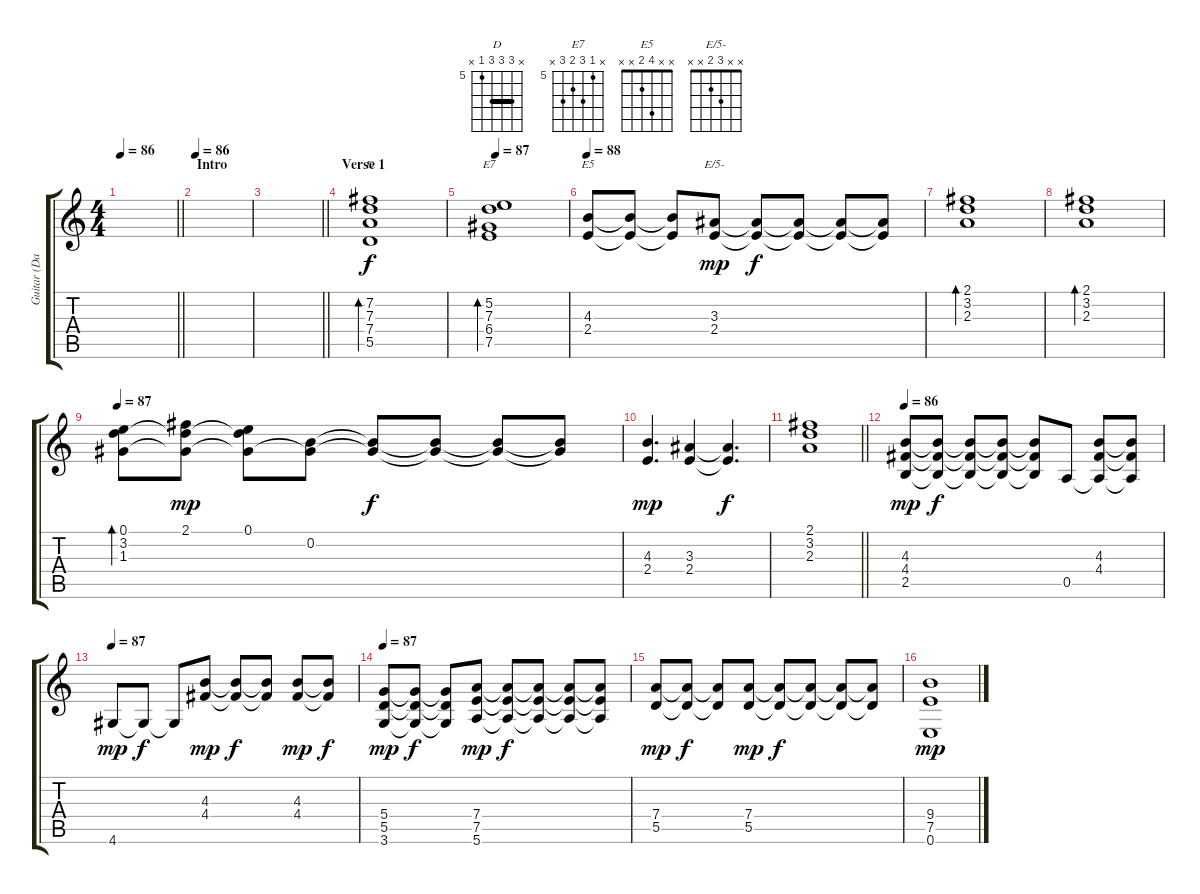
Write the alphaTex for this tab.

\track ("Guitar (Dan)" "Guitar (Da") {instrument overdrivenguitar}
\staff {score tabs}
\tuning (E4 B3 G3 D3 A2 E2) {hide}
\chord ("D" x 7 7 7 5 x) {firstfret 5 barre 7}
\chord ("E7" x 5 7 6 7 x) {firstfret 5}
\chord ("E5" x x 4 2 x x)
\chord ("E/5-" x x 3 2 x x)
\ts (4 4)
\tempo 86
\clef g2
\barLineRight lightlight
\ks c
|
\section ("" "Intro")
\tempo 86
|
\barLineRight lightlight
|
\section ("" "Verse 1")
(7.2 7.3 7.4 5.5).1{bd 120 ch "D"} |
\tempo 87
(5.2 7.3 6.4 7.5).1{bd 120 ch "E7" dy f} |
\tempo 88
(4.3 2.4).8{ch "E5"} (4.3{t} 2.4{t}).8 (4.3{t} 2.4{t}).8 (3.3 2.4).8{ch "E/5-" dy mp} (3.3{t} 2.4{t}).8{dy f} (3.3{t} 2.4{t}).8 (3.3{t} 2.4{t}).8 (3.3{t} 2.4{t}).8 |
(2.1 3.2 2.3).1{bd 120} |
(2.1 3.2 2.3).1{bd 120} |
\tempo 87
(0.1 3.2 1.3).8{bd 120} (2.1 3.2{t} 1.3{t}).8{dy mp} (0.1 3.2{t} 1.3{t}).8 (0.2 1.3{t}).8 (0.2{t} 1.3{t}).8{dy f} (0.2{t} 1.3{t}).8 (0.2{t} 1.3{t}).8 (0.2{t} 1.3{t}).8 |
(4.3 2.4).4{d dy mp} (3.3 2.4).4 (3.3{t} 2.4{t}).4{d dy f} |
\barLineRight lightlight
(2.1 3.2 2.3).1 |
\tempo 86
(4.3 4.4 2.5).8{dy mp} (4.3{t} 4.4{t} 2.5{t}).8{dy f} (4.3{t} 4.4{t} 2.5{t}).8 (4.3{t} 4.4{t} 2.5{t}).8 (4.3{t} 4.4{t} 2.5{t}).8 0.5.8 (4.3 4.4 0.5{t}).8 (4.3{t} 4.4{t} 0.5{t}).8 |
\tempo 87
4.6.8{dy mp} 4.6{t}.8{dy f} 4.6{t}.8 (4.3 4.4).8{dy mp} (4.3{t} 4.4{t}).8{dy f} (4.3{t} 4.4{t}).8 (4.3 4.4).8{dy mp} (4.3{t} 4.4{t}).8{dy f} |
\tempo 87
(5.4 5.5 3.6).8{dy mp} (5.4{t} 5.5{t} 3.6{t}).8{dy f} (5.4{t} 5.5{t} 3.6{t}).8 (7.4 7.5 5.6).8{dy mp} (7.4{t} 7.5{t} 5.6{t}).8{dy f} (7.4{t} 7.5{t} 5.6{t}).8 (7.4{t} 7.5{t} 5.6{t}).8 (7.4{t} 7.5{t} 5.6{t}).8 |
(7.4 5.5).8{dy mp} (7.4{t} 5.5{t}).8{dy f} (7.4{t} 5.5{t}).8 (7.4 5.5).8{dy mp} (7.4{t} 5.5{t}).8{dy f} (7.4{t} 5.5{t}).8 (7.4{t} 5.5{t}).8 (7.4{t} 5.5{t}).8 |
(9.4 7.5 0.6).1{dy mp}
